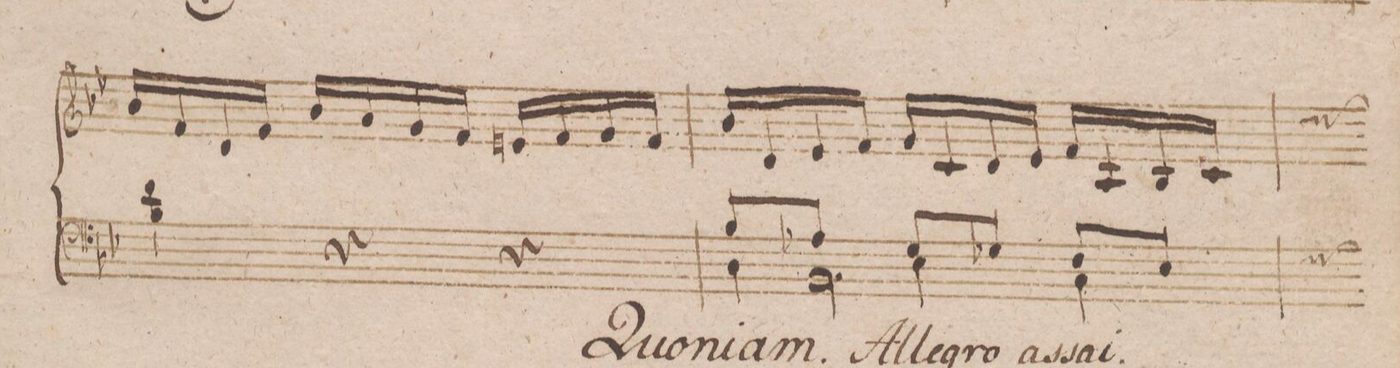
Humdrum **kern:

**kern
*I"Organo.
*clefF4
*k[b-e-]
*met(c)
*M3/4
4d\ 4B-\
4r
4r
=125
*^
*	*^
8B-/L	4D\	2.BB-\
8A-X/J	.	.
8G/L	4E-\	.
8G-X/J	.	.
8F/L	4C\	.
8E-/J	.	.
*v	*v	*v
*custos:F
=126
*-
